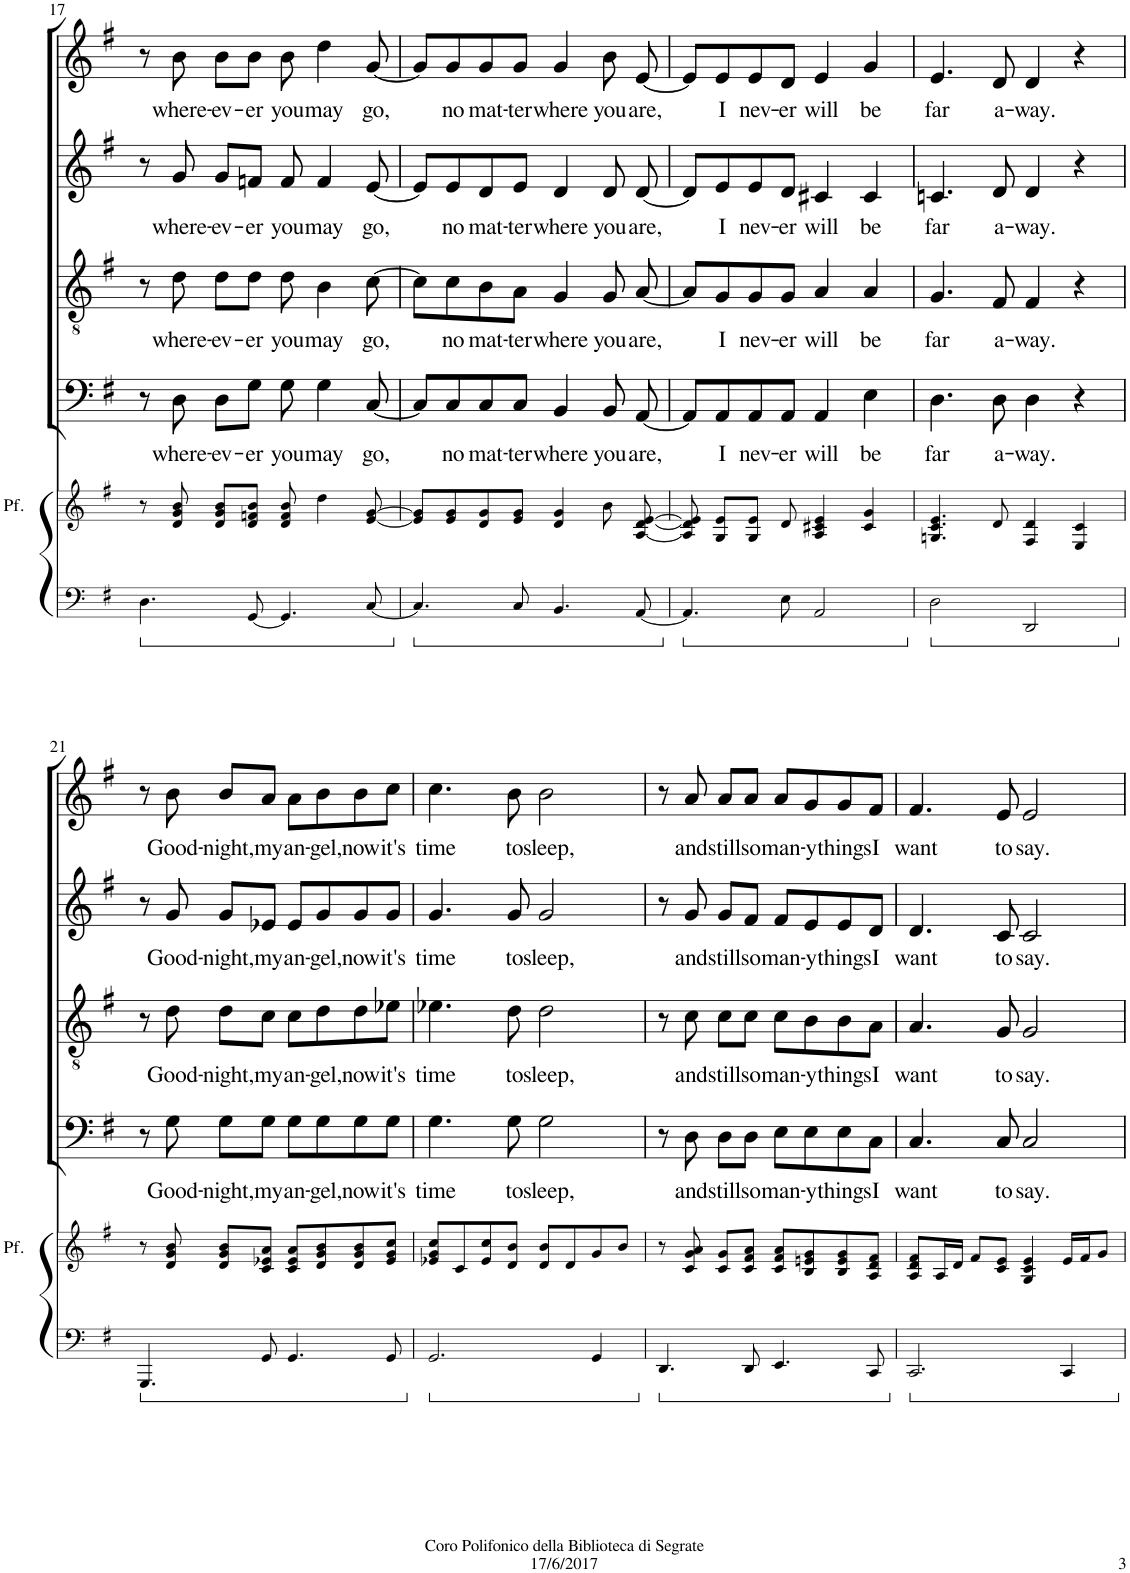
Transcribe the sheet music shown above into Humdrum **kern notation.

**kern	**kern	**kern	**text	**kern	**text	**kern	**text	**kern	**text
*part6	*part5	*part4	*part4	*part3	*part3	*part2	*part2	*part1	*part1
*staff6	*staff5	*staff4	*staff4	*staff3	*staff3	*staff2	*staff2	*staff1	*staff1
*I"Piano	*I"Piano	*I"Bassi	*	*I"Tenori	*	*I"Contralti	*	*I"Soprani	*
*I'Pno	*	*	*	*	*	*	*	*	*
!!LO:PB:g=z
*clefF4	*clefG2	*clefF4	*	*clefGv2	*	*clefG2	*	*clefG2	*
*	*	*	*	*	*	*	*	*Trd1c2	*
*k[f#]	*k[f#]	*k[f#]	*	*k[f#]	*	*k[f#]	*	*k[f#]	*
*G:	*G:	*G:	*	*G:	*	*G:	*	*G:	*
*M4/4	*M4/4	*M4/4	*	*M4/4	*	*M4/4	*	*M4/4	*
*ped	*	*	*	*	*	*	*	*	*
=17	=17	=17	=17	=17	=17	=17	=17	=17	=17
4.D\	8r	8r	.	8r	.	8r	.	8r	.
!	!	!	!LO:LY:b	!	!LO:LY:b	!	!LO:LY:b	!	!LO:LY:b
.	8d/ 8g/ 8b/	8D\	where-	8d\	where-	8g/	where-	8b\	where-
!	!	!	!LO:LY:b	!	!LO:LY:b	!	!LO:LY:b	!	!LO:LY:b
.	8d/ 8g/ 8b/L	8D\L	-ev-	8d\L	-ev-	8g/L	-ev-	8b\L	-ev-
!	!	!	!LO:LY:b	!	!LO:LY:b	!	!LO:LY:b	!	!LO:LY:b
[8GG/	8d/ 8fn/ 8b/J	8G\J	-er	8d\J	-er	8fn/J	-er	8b\J	-er
!	!	!	!LO:LY:b	!	!LO:LY:b	!	!LO:LY:b	!	!LO:LY:b
4.GG/]	8d/ 8f/ 8b/	8G\	you	8d\	you	8f/	you	8b\	you
!	!	!	!LO:LY:b	!	!LO:LY:b	!	!LO:LY:b	!	!LO:LY:b
.	4dd\	4G\	may	4B\	may	4f/	may	4dd\	may
!	!	!	!LO:LY:b	!	!LO:LY:b	!	!LO:LY:b	!	!LO:LY:b
[8C/	[8e/ [8g/	[8C/	go,	[8c\	go,	[8e/	go,	[8g/	go,
=18	=18	=18	=18	=18	=18	=18	=18	=18	=18
*Xped	*	*	*	*	*	*	*	*	*
*ped	*	*	*	*	*	*	*	*	*
4.C/]	8e/] 8g/]L	8C/L]	.	8c\L]	.	8e/L]	.	8g/L]	.
!	!	!	!LO:LY:b	!	!LO:LY:b	!	!LO:LY:b	!	!LO:LY:b
.	8e/ 8g/	8C/	no	8c\	no	8e/	no	8g/	no
!	!	!	!LO:LY:b	!	!LO:LY:b	!	!LO:LY:b	!	!LO:LY:b
.	8d/ 8g/	8C/	mat-	8B\	mat-	8d/	mat-	8g/	mat-
!	!	!	!LO:LY:b	!	!LO:LY:b	!	!LO:LY:b	!	!LO:LY:b
8C/	8e/ 8g/J	8C/J	-ter	8A\J	-ter	8e/J	-ter	8g/J	-ter
!	!	!	!LO:LY:b	!	!LO:LY:b	!	!LO:LY:b	!	!LO:LY:b
4.BB/	4d/ 4g/	4BB/	where	4G/	where	4d/	where	4g/	where
!	!	!	!LO:LY:b	!	!LO:LY:b	!	!LO:LY:b	!	!LO:LY:b
.	8b\	8BB/	you	8G/	you	8d/	you	8b\	you
!	!	!	!LO:LY:b	!	!LO:LY:b	!	!LO:LY:b	!	!LO:LY:b
[8AA/	[8A/ [8d/ [8e/	[8AA/	are,	[8A/	are,	[8d/	are,	[8e/	are,
=19	=19	=19	=19	=19	=19	=19	=19	=19	=19
*Xped	*	*	*	*	*	*	*	*	*
*ped	*	*	*	*	*	*	*	*	*
4.AA/]	8A/] 8d/] 8e/]	8AA/L]	.	8A/L]	.	8d/L]	.	8e/L]	.
!	!	!	!LO:LY:b	!	!LO:LY:b	!	!LO:LY:b	!	!LO:LY:b
.	8G/ 8e/L	8AA/	I	8G/	I	8e/	I	8e/	I
!	!	!	!LO:LY:b	!	!LO:LY:b	!	!LO:LY:b	!	!LO:LY:b
.	8G/ 8e/J	8AA/	nev-	8G/	nev-	8e/	nev-	8e/	nev-
!	!	!	!LO:LY:b	!	!LO:LY:b	!	!LO:LY:b	!	!LO:LY:b
8E\	8d/	8AA/J	-er	8G/J	-er	8d/J	-er	8d/J	-er
!	!	!	!LO:LY:b	!	!LO:LY:b	!	!LO:LY:b	!	!LO:LY:b
2AA/	4A/ 4c#X/ 4e/	4AA/	will	4A/	will	4c#X/	will	4e/	will
!	!	!	!LO:LY:b	!	!LO:LY:b	!	!LO:LY:b	!	!LO:LY:b
.	4c#/ 4g/	4E\	be	4A/	be	4c#/	be	4g/	be
=20	=20	=20	=20	=20	=20	=20	=20	=20	=20
*Xped	*	*	*	*	*	*	*	*	*
*ped	*	*	*	*	*	*	*	*	*
!	!	!	!LO:LY:b	!	!LO:LY:b	!	!LO:LY:b	!	!LO:LY:b
2D\	4.Gn/ 4.c/ 4.e/	4.D\	far	4.G/	far	4.cn/	far	4.e/	far
!	!	!	!LO:LY:b	!	!LO:LY:b	!	!LO:LY:b	!	!LO:LY:b
.	8d/	8D\	a-	8F#/	a-	8d/	a-	8d/	a-
!	!	!	!LO:LY:b	!	!LO:LY:b	!	!LO:LY:b	!	!LO:LY:b
2DD/	4F#/ 4d/	4D\	-way.	4F#/	-way.	4d/	-way.	4d/	-way.
.	4E/ 4c/	4r	.	4r	.	4r	.	4r	.
!!LO:LB:g=z
=21	=21	=21	=21	=21	=21	=21	=21	=21	=21
*Xped	*	*	*	*	*	*	*	*	*
*ped	*	*	*	*	*	*	*	*	*
4.GGG/	8r	8r	.	8r	.	8r	.	8r	.
!	!	!	!LO:LY:b	!	!LO:LY:b	!	!LO:LY:b	!	!LO:LY:b
.	8d/ 8g/ 8b/	8G\	Good-	8d\	Good-	8g/	Good-	8b\	Good-
!	!	!	!LO:LY:b	!	!LO:LY:b	!	!LO:LY:b	!	!LO:LY:b
.	8d/ 8g/ 8b/L	8G\L	-night,	8d\L	-night,	8g/L	-night,	8b/L	-night,
!	!	!	!LO:LY:b	!	!LO:LY:b	!	!LO:LY:b	!	!LO:LY:b
8GG/	8c/ 8e-X/ 8a/J	8G\J	my	8c\J	my	8e-X/J	my	8a/J	my
!	!	!	!LO:LY:b	!	!LO:LY:b	!	!LO:LY:b	!	!LO:LY:b
4.GG/	8c/ 8e-/ 8a/L	8G\L	an-	8c\L	an-	8e-/L	an-	8a\L	an-
!	!	!	!LO:LY:b	!	!LO:LY:b	!	!LO:LY:b	!	!LO:LY:b
.	8d/ 8g/ 8b/	8G\	-gel,	8d\	-gel,	8g/	-gel,	8b\	-gel,
!	!	!	!LO:LY:b	!	!LO:LY:b	!	!LO:LY:b	!	!LO:LY:b
.	8d/ 8g/ 8b/	8G\	now	8d\	now	8g/	now	8b\	now
!	!	!	!LO:LY:b	!	!LO:LY:b	!	!LO:LY:b	!	!LO:LY:b
8GG/	8e-/ 8g/ 8cc/J	8G\J	it's	8e-X\J	it's	8g/J	it's	8cc\J	it's
=22	=22	=22	=22	=22	=22	=22	=22	=22	=22
*Xped	*	*	*	*	*	*	*	*	*
*ped	*	*	*	*	*	*	*	*	*
!	!	!	!LO:LY:b	!	!LO:LY:b	!	!LO:LY:b	!	!LO:LY:b
2.GG/	8e-X/ 8g/ 8cc/L	4.G\	time	4.e-X\	time	4.g/	time	4.cc\	time
.	8c/	.	.	.	.	.	.	.	.
.	8e-/ 8cc/	.	.	.	.	.	.	.	.
!	!	!	!LO:LY:b	!	!LO:LY:b	!	!LO:LY:b	!	!LO:LY:b
.	8d/ 8b/J	8G\	to	8d\	to	8g/	to	8b\	to
!	!	!	!LO:LY:b	!	!LO:LY:b	!	!LO:LY:b	!	!LO:LY:b
.	8d/ 8b/L	2G\	sleep,	2d\	sleep,	2g/	sleep,	2b\	sleep,
.	8d/	.	.	.	.	.	.	.	.
4GG/	8g/	.	.	.	.	.	.	.	.
.	8b/J	.	.	.	.	.	.	.	.
=23	=23	=23	=23	=23	=23	=23	=23	=23	=23
*Xped	*	*	*	*	*	*	*	*	*
*ped	*	*	*	*	*	*	*	*	*
4.DD/	8r	8r	.	8r	.	8r	.	8r	.
!	!	!	!LO:LY:b	!	!LO:LY:b	!	!LO:LY:b	!	!LO:LY:b
.	8c/ 8g/ 8a/	8D\	and	8c\	and	8g/	and	8a/	and
!	!	!	!LO:LY:b	!	!LO:LY:b	!	!LO:LY:b	!	!LO:LY:b
.	8c/ 8g/L	8D\L	still	8c\L	still	8g/L	still	8a/L	still
!	!	!	!LO:LY:b	!	!LO:LY:b	!	!LO:LY:b	!	!LO:LY:b
8DD/	8c/ 8f#/ 8a/J	8D\J	so	8c\J	so	8f#/J	so	8a/J	so
!	!	!	!LO:LY:b	!	!LO:LY:b	!	!LO:LY:b	!	!LO:LY:b
4.EE/	8c/ 8f#/ 8a/L	8E\L	man-	8c\L	man-	8f#/L	man-	8a/L	man-
!	!	!	!LO:LY:b	!	!LO:LY:b	!	!LO:LY:b	!	!LO:LY:b
.	8B/ 8en/ 8g/	8E\	-y	8B\	-y	8e/	-y	8g/	-y
!	!	!	!LO:LY:b	!	!LO:LY:b	!	!LO:LY:b	!	!LO:LY:b
.	8B/ 8e/ 8g/	8E\	things	8B\	things	8e/	things	8g/	things
!	!	!	!LO:LY:b	!	!LO:LY:b	!	!LO:LY:b	!	!LO:LY:b
8CC/	8A/ 8d/ 8f#/J	8C\J	I	8A\J	I	8d/J	I	8f#/J	I
=24	=24	=24	=24	=24	=24	=24	=24	=24	=24
*Xped	*	*	*	*	*	*	*	*	*
*ped	*	*	*	*	*	*	*	*	*
!	!	!	!LO:LY:b	!	!LO:LY:b	!	!LO:LY:b	!	!LO:LY:b
2.CC/	8A/ 8d/ 8f#/L	4.C/	want	4.A/	want	4.d/	want	4.f#/	want
.	16A/L	.	.	.	.	.	.	.	.
.	16d/JJ	.	.	.	.	.	.	.	.
.	8f#/L	.	.	.	.	.	.	.	.
!	!	!	!LO:LY:b	!	!LO:LY:b	!	!LO:LY:b	!	!LO:LY:b
.	8c/ 8e/J	8C/	to	8G/	to	8c/	to	8e/	to
!	!	!	!LO:LY:b	!	!LO:LY:b	!	!LO:LY:b	!	!LO:LY:b
.	4G/ 4c/ 4e/	2C/	say.	2G/	say.	2c/	say.	2e/	say.
4CC/	16e/LL	.	.	.	.	.	.	.	.
.	16f#/J	.	.	.	.	.	.	.	.
.	8g/J	.	.	.	.	.	.	.	.
*Xped	*	*	*	*	*	*	*	*	*
=	=	=	=	=	=	=	=	=	=
*-	*-	*-	*-	*-	*-	*-	*-	*-	*-
